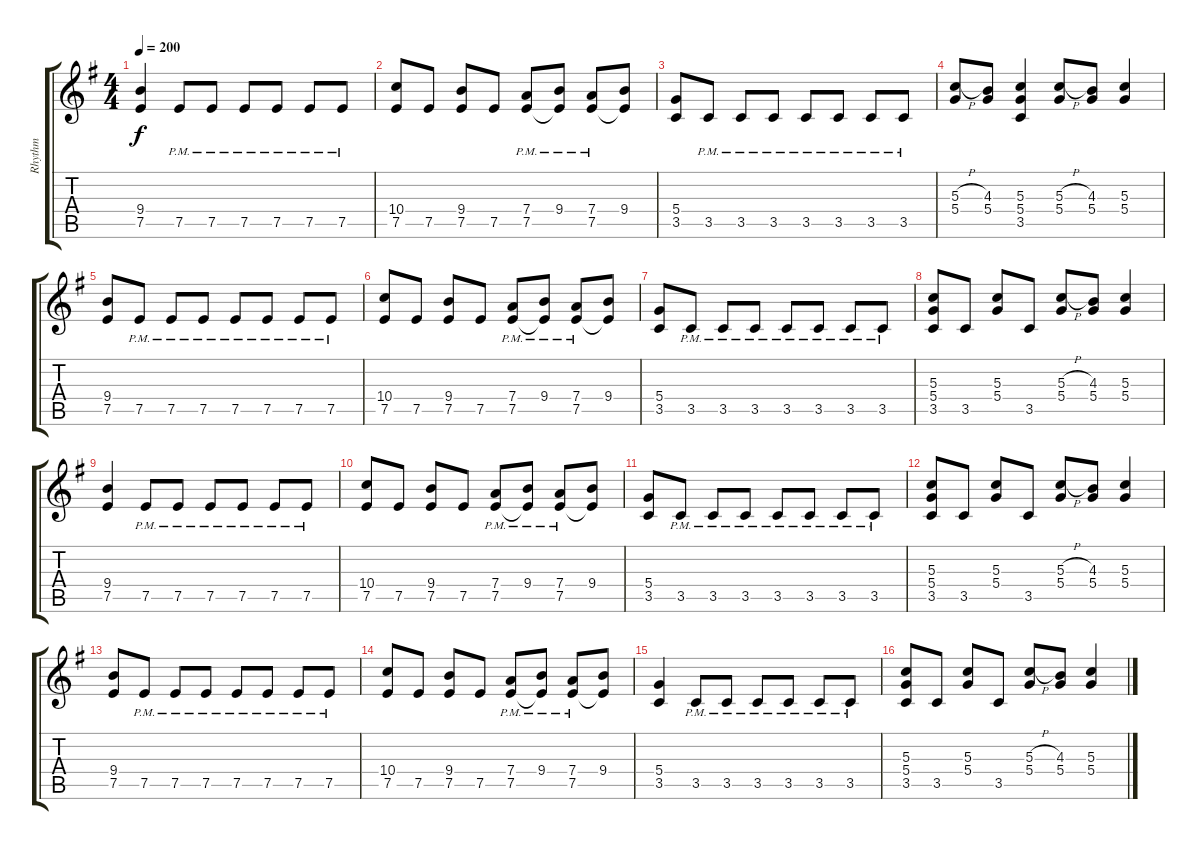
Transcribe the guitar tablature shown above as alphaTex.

\track ("Rhythm " "Rhythm ") {instrument distortionguitar}
\staff {score tabs}
\tuning (E4 B3 G3 D3 A2 E2) {hide}
\ts (4 4)
\tempo 200
\clef g2
\ks g
(9.4 7.5).4{dy f} 7.5{pm}.8 7.5{pm}.8 7.5{pm}.8 7.5{pm}.8 7.5{pm}.8 7.5{pm}.8 |
(10.4 7.5).8 7.5.8 (9.4 7.5).8 7.5.8 (7.4{pm} 7.5{pm}).8 (9.4{pm} 7.5{pm t}).8 (7.4{pm} 7.5{pm}).8 (9.4 7.5{t}).8 |
(5.4 3.5).8 3.5{pm}.8 3.5{pm}.8 3.5{pm}.8 3.5{pm}.8 3.5{pm}.8 3.5{pm}.8 3.5{pm}.8 |
(5.3{h} 5.4).8 (4.3 5.4).8 (5.3 5.4 3.5).4 (5.3{h} 5.4).8 (4.3 5.4).8 (5.3 5.4).4 |
(9.4 7.5).8 7.5{pm}.8 7.5{pm}.8 7.5{pm}.8 7.5{pm}.8 7.5{pm}.8 7.5{pm}.8 7.5{pm}.8 |
(10.4 7.5).8 7.5.8 (9.4 7.5).8 7.5.8 (7.4{pm} 7.5{pm}).8 (9.4{pm} 7.5{pm t}).8 (7.4{pm} 7.5{pm}).8 (9.4 7.5{t}).8 |
(5.4 3.5).8 3.5{pm}.8 3.5{pm}.8 3.5{pm}.8 3.5{pm}.8 3.5{pm}.8 3.5{pm}.8 3.5{pm}.8 |
(5.3 5.4 3.5).8 3.5.8 (5.3 5.4).8 3.5.8 (5.3{h} 5.4).8 (4.3 5.4).8 (5.3 5.4).4 |
(9.4 7.5).4 7.5{pm}.8 7.5{pm}.8 7.5{pm}.8 7.5{pm}.8 7.5{pm}.8 7.5{pm}.8 |
(10.4 7.5).8 7.5.8 (9.4 7.5).8 7.5.8 (7.4{pm} 7.5{pm}).8 (9.4{pm} 7.5{pm t}).8 (7.4{pm} 7.5{pm}).8 (9.4 7.5{t}).8 |
(5.4 3.5).8 3.5{pm}.8 3.5{pm}.8 3.5{pm}.8 3.5{pm}.8 3.5{pm}.8 3.5{pm}.8 3.5{pm}.8 |
(5.3 5.4 3.5).8 3.5.8 (5.3 5.4).8 3.5.8 (5.3{h} 5.4).8 (4.3 5.4).8 (5.3 5.4).4 |
(9.4 7.5).8 7.5{pm}.8 7.5{pm}.8 7.5{pm}.8 7.5{pm}.8 7.5{pm}.8 7.5{pm}.8 7.5{pm}.8 |
(10.4 7.5).8 7.5.8 (9.4 7.5).8 7.5.8 (7.4{pm} 7.5{pm}).8 (9.4{pm} 7.5{pm t}).8 (7.4{pm} 7.5{pm}).8 (9.4 7.5{t}).8 |
(5.4 3.5).4 3.5{pm}.8 3.5{pm}.8 3.5{pm}.8 3.5{pm}.8 3.5{pm}.8 3.5{pm}.8 |
(5.3 5.4 3.5).8 3.5.8 (5.3 5.4).8 3.5.8 (5.3{h} 5.4).8 (4.3 5.4).8 (5.3 5.4).4
